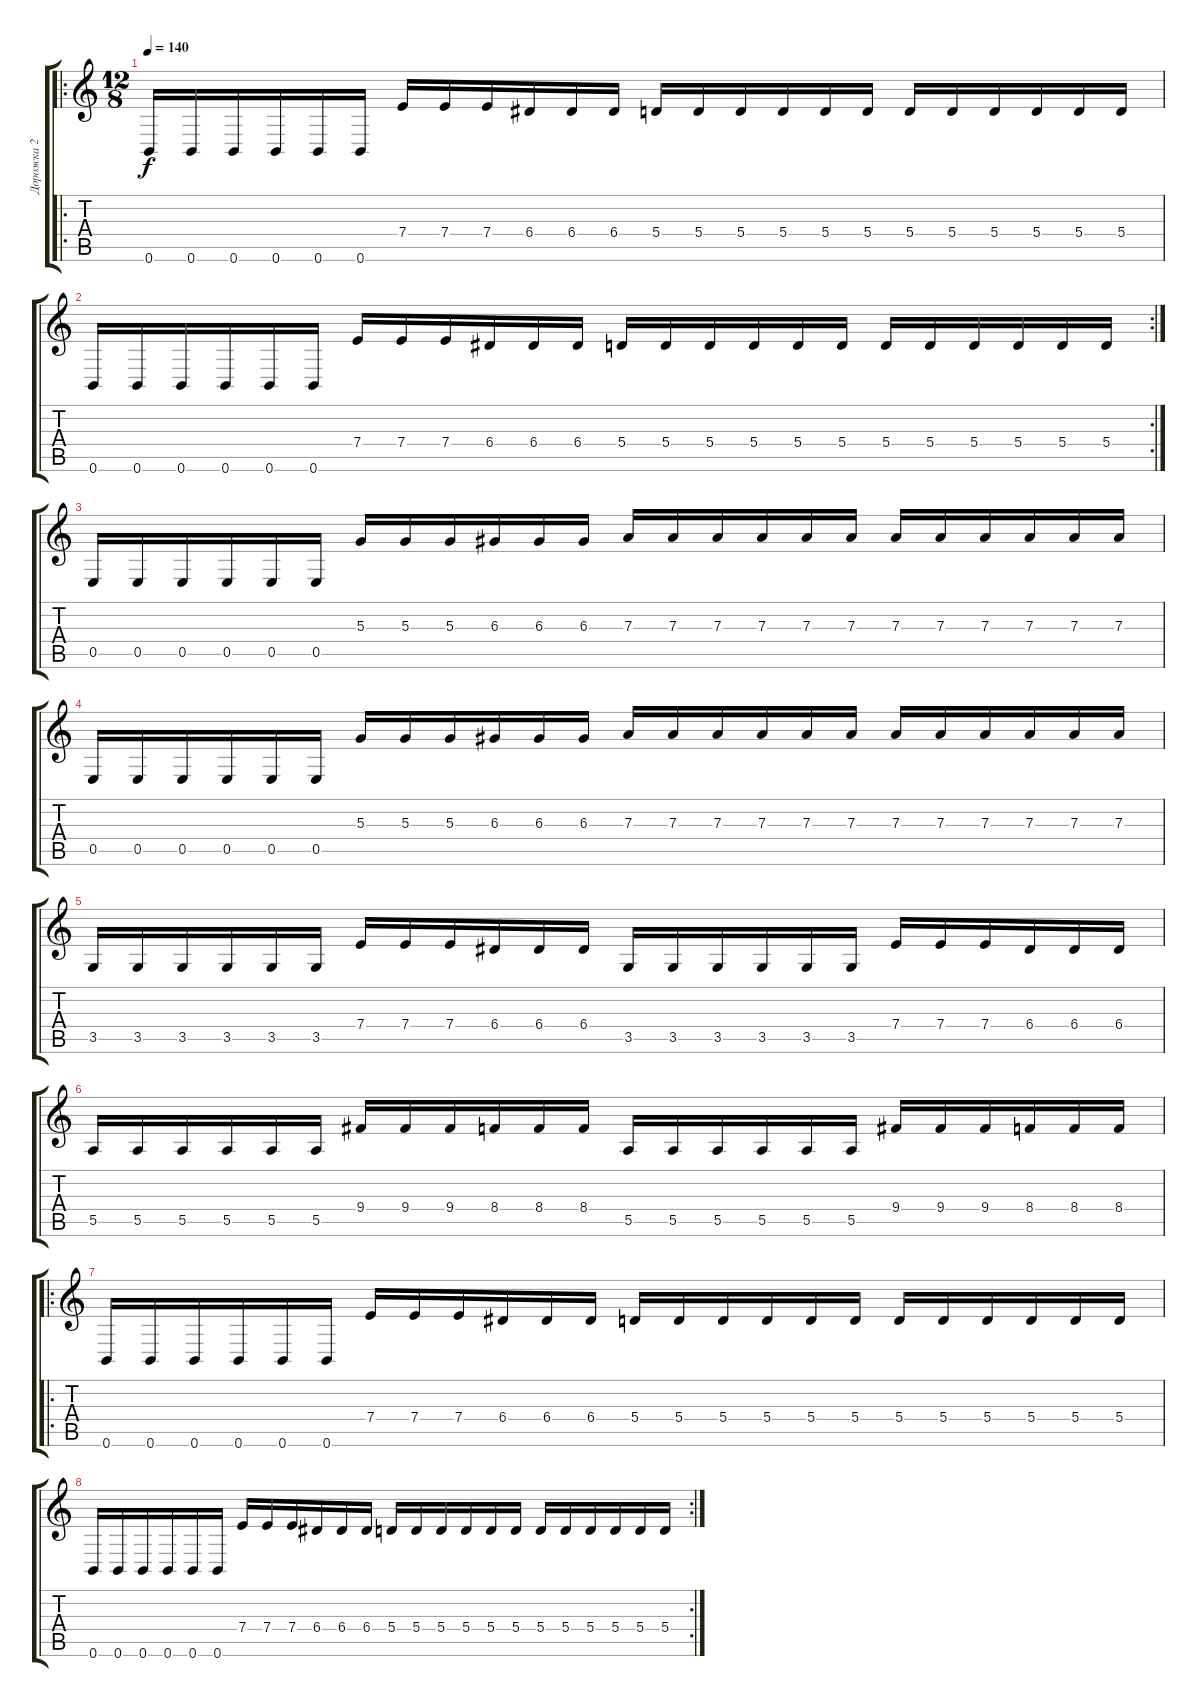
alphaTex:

\track ("Дорожка 2" "Дорожка 2") {instrument distortionguitar}
\staff {score tabs}
\tuning (B3 Gb3 D3 A2 E2 B1) {hide}
\ro
\ts (12 8)
\tempo 140
\clef g2
\ks c
0.6.16{dy f instrument distortionguitar} 0.6.16 0.6.16 0.6.16 0.6.16 0.6.16 7.4.16 7.4.16 7.4.16 6.4.16 6.4.16 6.4.16 5.4.16 5.4.16 5.4.16 5.4.16 5.4.16 5.4.16 5.4.16 5.4.16 5.4.16 5.4.16 5.4.16 5.4.16 |
\rc 2
0.6.16 0.6.16 0.6.16 0.6.16 0.6.16 0.6.16 7.4.16 7.4.16 7.4.16 6.4.16 6.4.16 6.4.16 5.4.16 5.4.16 5.4.16 5.4.16 5.4.16 5.4.16 5.4.16 5.4.16 5.4.16 5.4.16 5.4.16 5.4.16 |
0.5.16 0.5.16 0.5.16 0.5.16 0.5.16 0.5.16 5.3.16 5.3.16 5.3.16 6.3.16 6.3.16 6.3.16 7.3.16 7.3.16 7.3.16 7.3.16 7.3.16 7.3.16 7.3.16 7.3.16 7.3.16 7.3.16 7.3.16 7.3.16 |
0.5.16 0.5.16 0.5.16 0.5.16 0.5.16 0.5.16 5.3.16 5.3.16 5.3.16 6.3.16 6.3.16 6.3.16 7.3.16 7.3.16 7.3.16 7.3.16 7.3.16 7.3.16 7.3.16 7.3.16 7.3.16 7.3.16 7.3.16 7.3.16 |
3.5.16 3.5.16 3.5.16 3.5.16 3.5.16 3.5.16 7.4.16 7.4.16 7.4.16 6.4.16 6.4.16 6.4.16 3.5.16 3.5.16 3.5.16 3.5.16 3.5.16 3.5.16 7.4.16 7.4.16 7.4.16 6.4.16 6.4.16 6.4.16 |
5.5.16 5.5.16 5.5.16 5.5.16 5.5.16 5.5.16 9.4.16 9.4.16 9.4.16 8.4.16 8.4.16 8.4.16 5.5.16 5.5.16 5.5.16 5.5.16 5.5.16 5.5.16 9.4.16 9.4.16 9.4.16 8.4.16 8.4.16 8.4.16 |
\ro
0.6.16 0.6.16 0.6.16 0.6.16 0.6.16 0.6.16 7.4.16 7.4.16 7.4.16 6.4.16 6.4.16 6.4.16 5.4.16 5.4.16 5.4.16 5.4.16 5.4.16 5.4.16 5.4.16 5.4.16 5.4.16 5.4.16 5.4.16 5.4.16 |
\rc 2
0.6.16 0.6.16 0.6.16 0.6.16 0.6.16 0.6.16 7.4.16 7.4.16 7.4.16 6.4.16 6.4.16 6.4.16 5.4.16 5.4.16 5.4.16 5.4.16 5.4.16 5.4.16 5.4.16 5.4.16 5.4.16 5.4.16 5.4.16 5.4.16
